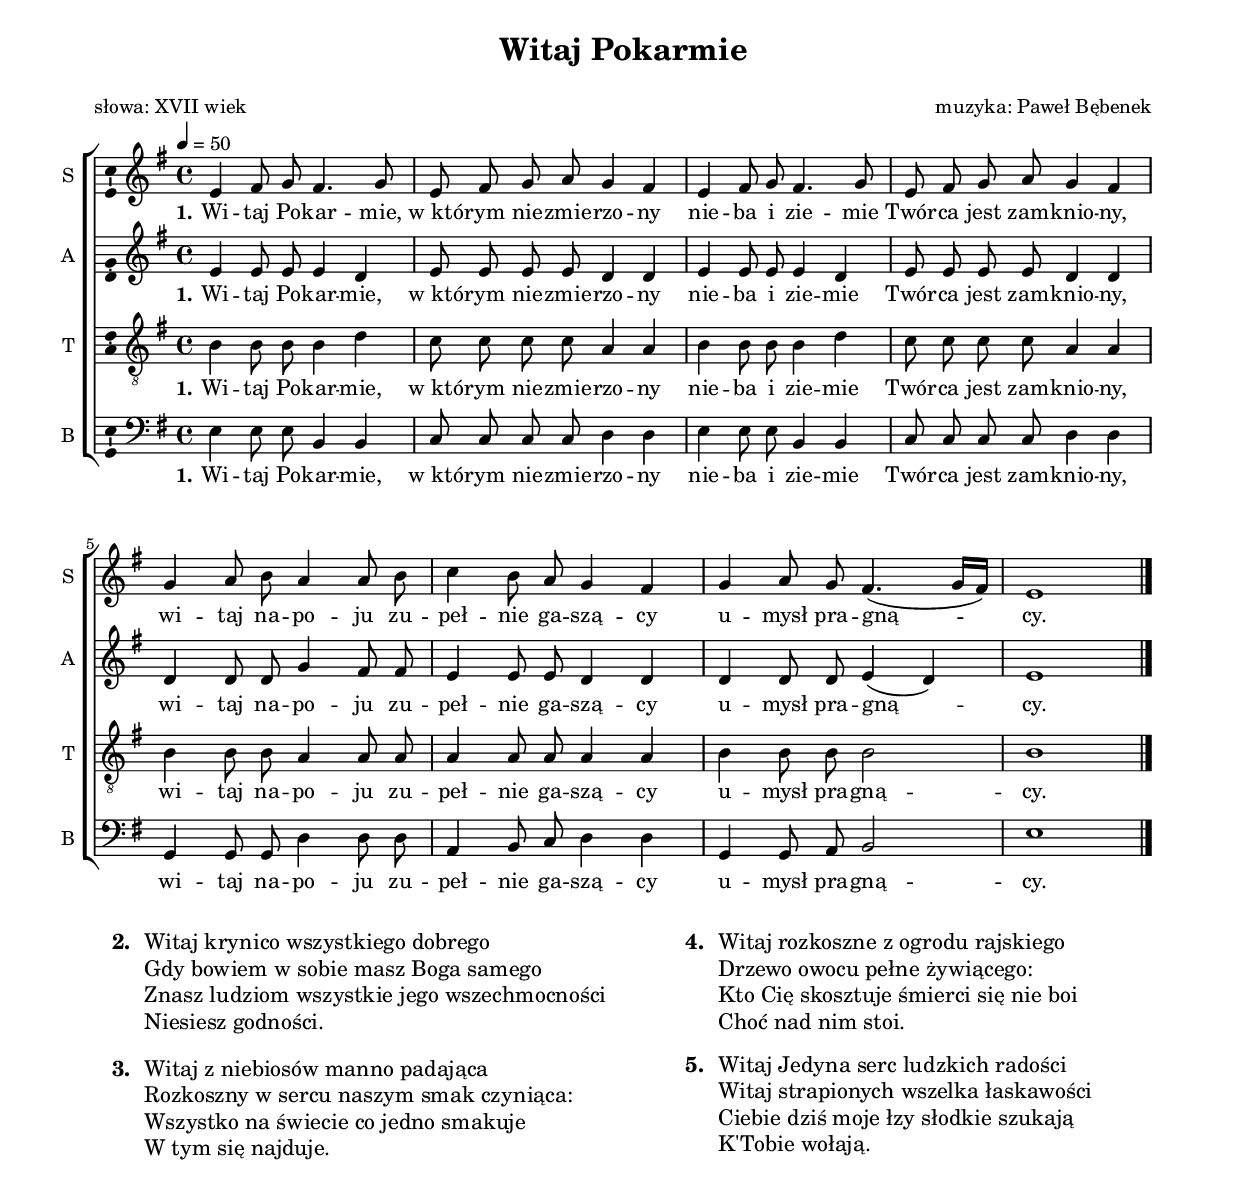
%{TODO:
  W kilku miejscach jest akord sus4,
  który rozwiązuje się na zwykły z tercją.
  Zapisywać to czy nie robić bałaganu?
  A może w ogóle nie zapisywać do tego akordów?
  Posłuchać samemu.
%}

\version "2.17.3"
#(set-global-staff-size 17)

\paper {
  indent = 0 \mm
  left-margin = 16 \mm
  right-margin = 15 \mm
  system-system-spacing #'basic-distance = 16
  top-markup-spacing #'basic-distance = 6
}

\header	{
  title = \markup \column { "Witaj Pokarmie" " " }
  % śpiewnik Jagodyński, strona 106
  % (http://www.dbc.wroc.pl/dlibra/publication?id=10057&tab=3)
  poet = "słowa: XVII wiek"
  composer = "muzyka: Paweł Bębenek"
}
%--------------------------------MELODIA
melodiaSopranu = \relative f' {
  \autoBeamOff
  \key e \minor
  \time 4/4
  \tempo 4=50
  e4 fis8 g8 fis4. g8 |
  e8 fis8 g8 a8 g4 fis4 |
  e4 fis8 g8 fis4. g8 |
  e8 fis8 g8 a8 g4 fis4 |
  % 5
  g4 a8 b8 a4a8 b8 |
  c4 b8 a8 g4 fis4 |
  g4 a8 g8 fis4.( g16[ fis16]) |
  e1
  \bar "|."
}
melodiaAltu = \relative f' {
  \autoBeamOff
  \key e \minor
  \time 4/4
  \tempo 4=50
  e4 e8 e8 e4 d |
  e8 e8 e8 e8 d4 d4 |
  e4 e8 e8 e4 d4 |
  e8 e8 e8 e8 d4 d4 |
  % 5
  d4 d8 d8 g4 fis8 fis8 |
  e4 e8 e8 d4 d4 |
  d4 d8 d8 e4( d4) |
  e1
  \bar "|."
}
melodiaTenorow = \relative f {
  \autoBeamOff
  \key e \minor
  \time 4/4
  \tempo 4=50
  b4 b8 b b4 d |
  c8 c8 c8 c8 a4 a4 |
  b4 b8 b8 b4 d4 |
  c8 c8 c8 c8 a4 a4 |
  % 5
  b4 b8 b8 a4 a8 a8 |
  a4 a8 a8 a4 a4 |
  b4 b8 b8 b2 |
  b1
  \bar "|."
}
melodiaBasow = \relative f {
  \autoBeamOff
  \key e \minor
  \time 4/4
  \tempo 4=50
  e4 e8 e8 b4 b4 |
  c8 c8 c8 c8 d4 d4 |
  e4 e8 e8 b4 b4 |
  c8 c8 c8 c8 d4 d4 |
  % 5
  g,4 g8 g8 d'4 d8 d8 |
  a4 b8 c8 d4 d4 |
  g,4 g8 a8 b2 |
  e1
  \bar "|."
}
akordy = \chordmode {
  e2:m b:m c d
  e2:m b:m c d
  g2 d a:m d
  g2 b:m e1:m
}

%--------------------------------SŁOWA
tekst = \lyricmode {
  \set stanza = "1."
  Wi -- taj Po -- kar -- mie, |
  w_któ -- rym nie -- zmie -- rzo -- ny |
  nie -- ba i zie -- mie |
  Twór -- ca jest zam -- knio -- ny, |
  wi -- taj na -- po -- ju zu -- |
  peł -- nie ga -- szą -- cy |
  u -- mysł pra -- gną -- | cy.
}

tekstSopranu = \tekst
tekstAltu = \tekst
tekstTenorow = \tekst
tekstBasow = \tekst

zwrotkaII = \markup \column {
  "Witaj krynico wszystkiego dobrego"
  "Gdy bowiem w sobie masz Boga samego"
  "Znasz ludziom wszystkie jego wszechmocności"
  "Niesiesz godności."
}
zwrotkaIII = \markup \column {
  "Witaj z niebiosów manno padająca"
  "Rozkoszny w sercu naszym smak czyniąca:"
  "Wszystko na świecie co jedno smakuje"
  "W tym się najduje."
}
zwrotkaIV = \markup \column {
  "Witaj rozkoszne z ogrodu rajskiego"
  "Drzewo owocu pełne żywiącego:"
  "Kto Cię skosztuje śmierci się nie boi"
  "Choć nad nim stoi."
}
zwrotkaV = \markup \column {
  "Witaj Jedyna serc ludzkich radości"
  "Witaj strapionych wszelka łaskawości"
  "Ciebie dziś moje łzy słodkie szukają"
  "K'Tobie wołają."
}


%--------------------------------CAŁOŚĆ

\score {
  \new ChoirStaff <<
    % \new ChordNames { \germanChords \akordy }
    \new Staff = sopran {
      \clef treble
      \set Staff.instrumentName = "S "
      \set Staff.shortInstrumentName = "S "
      \new Voice = sopran {
        \set Voice.midiInstrument = "clarinet"
        \dynamicUp
        \tupletUp
        \melodiaSopranu
      }
    }
    \new Lyrics \lyricsto sopran \tekstSopranu

    \new Staff = alt {
      \clef treble
      \set Staff.instrumentName = "A "
      \set Staff.shortInstrumentName = "A "
      \new Voice = alt {
        \set Voice.midiInstrument = "english horn"
        \dynamicUp
        \tupletUp
        \melodiaAltu
      }
    }
    \new Lyrics \lyricsto alt \tekstAltu

    \new Staff = tenor {
      \clef "treble_8"
      \set Staff.instrumentName = "T "
      \set Staff.shortInstrumentName = "T "
      \new Voice = tenor {
        \set Voice.midiInstrument = "english horn"
        \dynamicUp
        \tupletUp
        \melodiaTenorow
      }
    }
    \new Lyrics \lyricsto tenor \tekstTenorow

    \new Staff = bas {
      \clef bass
      \set Staff.instrumentName = "B "
      \set Staff.shortInstrumentName = "B "
      \new Voice = bas {
        \set Voice.midiInstrument = "clarinet"
        \dynamicUp
        \tupletUp
        \melodiaBasow
      }
    }
    \new Lyrics \lyricsto bas \tekstBasow
  >>

  \layout {
    \compressFullBarRests
    \override NoteHead #'style = #'altdefault
    \context {
      \Staff
      \consists "Ambitus_engraver"
    }
    \context {
      \Lyrics
      \override LyricSpace #'minimum-distance = #0.7
      \override VerticalAxisGroup
      #'nonstaff-relatedstaff-spacing #'basic-distance = #5
      %\override VerticalAxisGroup
      %#'nonstaff-unrelatedstaff-spacing #'padding = #0.9
    }
  }
}

poziomyOdstepI = \markup \hspace #1
pionowyOdstepI = \markup \vspace #1

\markup {
  \vspace #2 % żeby nie zlewało się z nutami
  \fill-line {
    \large {
      \hspace #1

      \column {
        \line {
          \bold
          "2."
          \poziomyOdstepI
          \zwrotkaII
        }
        \pionowyOdstepI
        \line {
          \bold
          "3."
          \poziomyOdstepI
          \zwrotkaIII
        }
        \pionowyOdstepI
      }

      \hspace #3

      \column {
        \line {
          \bold
          "4."
          \poziomyOdstepI
          \zwrotkaIV
        }
        \pionowyOdstepI
        \line {
          \bold
          "5."
          \poziomyOdstepI
          \zwrotkaV
        }
        \pionowyOdstepI
      }

      \hspace #1
    }
  }
}